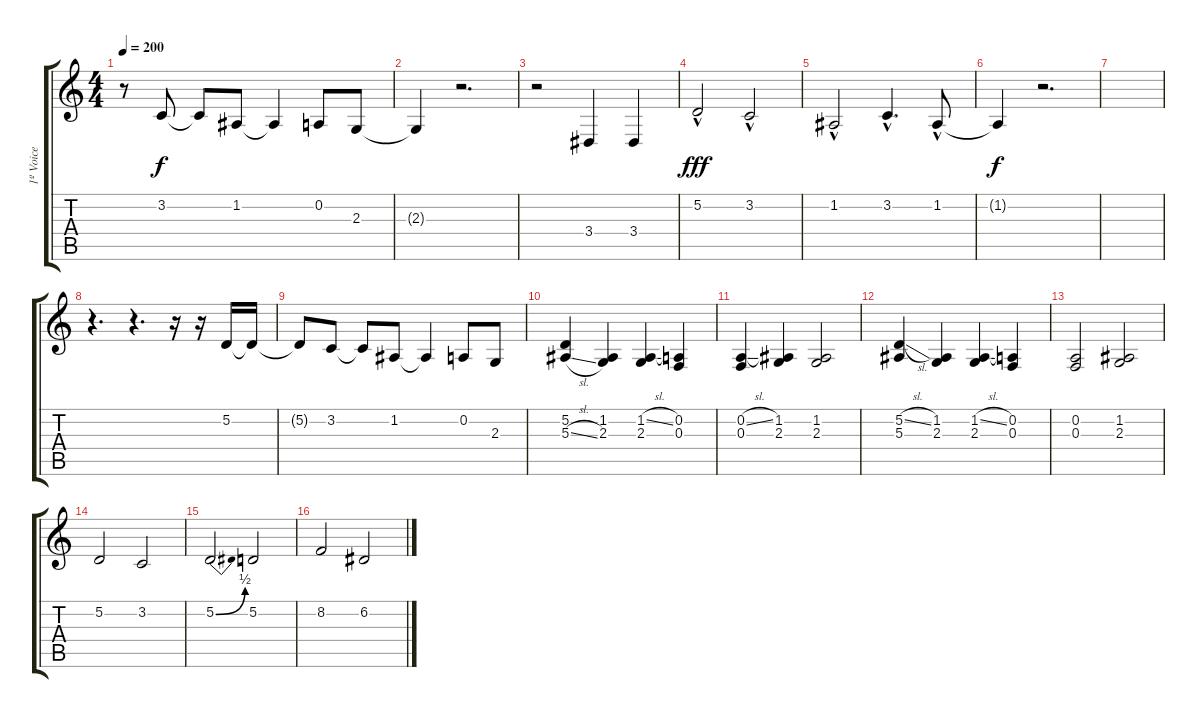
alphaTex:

\track ("1º Voice" "1º Voice") {instrument clarinet}
\staff {score tabs}
\tuning (D4 A3 F3 C3 G2 C2) {hide}
\ts (4 4)
\tempo 200
\clef g2
\ks c
r.8{dy f} 3.2.8 3.2{t}.8 1.2.8 1.2{t}.4 0.2.8 2.3.8 |
2.3{t}.4 r.2{d} |
r.2 3.4.4 3.4.4 |
5.2{hac}.2{dy fff} 3.2{hac}.2 |
1.2{hac}.2 3.2{hac}.4{d} 1.2{hac}.8 |
1.2{t}.4{dy f} r.2{d} |
|
r.4{d} r.4{d} r.16 r.16 5.2.16 5.2{t}.16 |
5.2{t}.8 3.2.8 3.2{t}.8 1.2.8 1.2{t}.4 0.2.8 2.3.8 |
(5.2 5.3{sl}).4 (1.2 2.3).4 (1.2{sl} 2.3).4 (0.2 0.3).4 |
(0.2{sl} 0.3).4 (1.2 2.3).4 (1.2 2.3).2 |
(5.2{sl} 5.3).4 (1.2 2.3).4 (1.2{sl} 2.3).4 (0.2 0.3).4 |
(0.2 0.3).2 (1.2 2.3).2 |
5.2.2 3.2.2 |
5.2{be (bend 0 0 60 2)}.2 5.2.2 |
8.2.2 6.2.2
